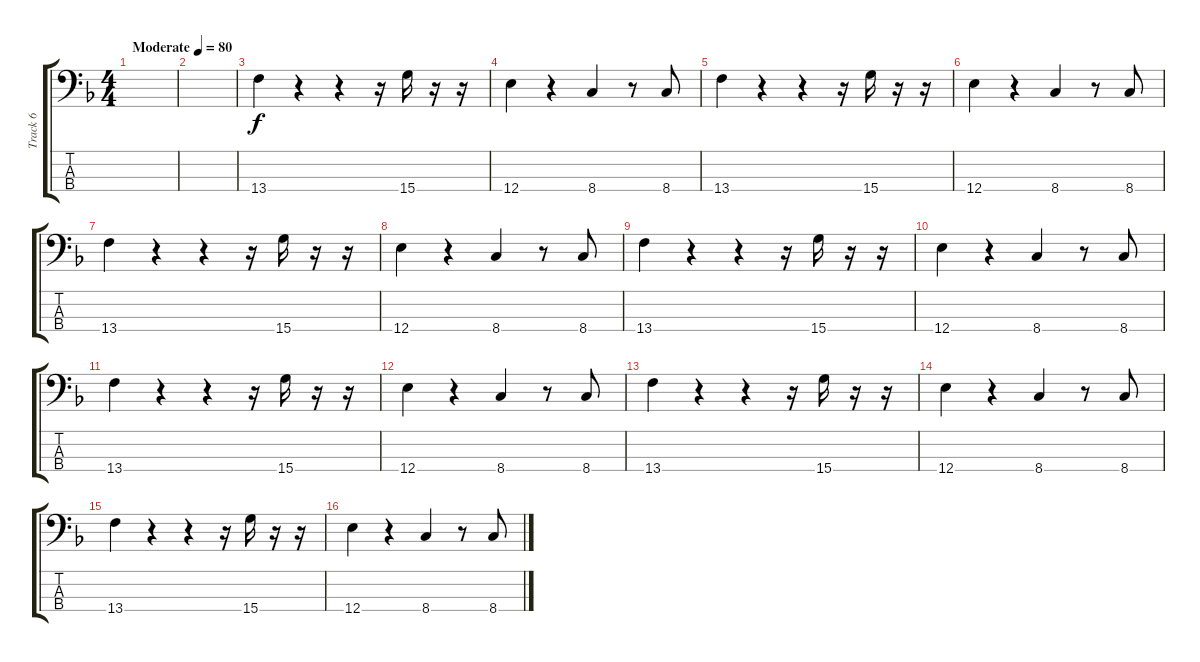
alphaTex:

\track ("Track 6" "Track 6") {instrument electricbassfinger}
\staff {score tabs}
\tuning (G2 D2 A1 E1) {hide}
\ts (4 4)
\tempo (80 "Moderate")
\clef f4
\ks f
|
|
13.4.4 r.4 r.4 r.16 15.4.16 r.16 r.16 |
12.4.4 r.4 8.4.4 r.8 8.4.8 |
13.4.4 r.4 r.4 r.16 15.4.16 r.16 r.16 |
12.4.4 r.4 8.4.4 r.8 8.4.8 |
13.4.4 r.4 r.4 r.16 15.4.16 r.16 r.16 |
12.4.4 r.4 8.4.4 r.8 8.4.8 |
13.4.4 r.4 r.4 r.16 15.4.16 r.16 r.16 |
12.4.4 r.4 8.4.4 r.8 8.4.8 |
13.4.4 r.4 r.4 r.16 15.4.16 r.16 r.16 |
12.4.4 r.4 8.4.4 r.8 8.4.8 |
13.4.4 r.4 r.4 r.16 15.4.16 r.16 r.16 |
12.4.4 r.4 8.4.4 r.8 8.4.8 |
13.4.4 r.4 r.4 r.16 15.4.16 r.16 r.16 |
12.4.4 r.4 8.4.4 r.8 8.4.8
